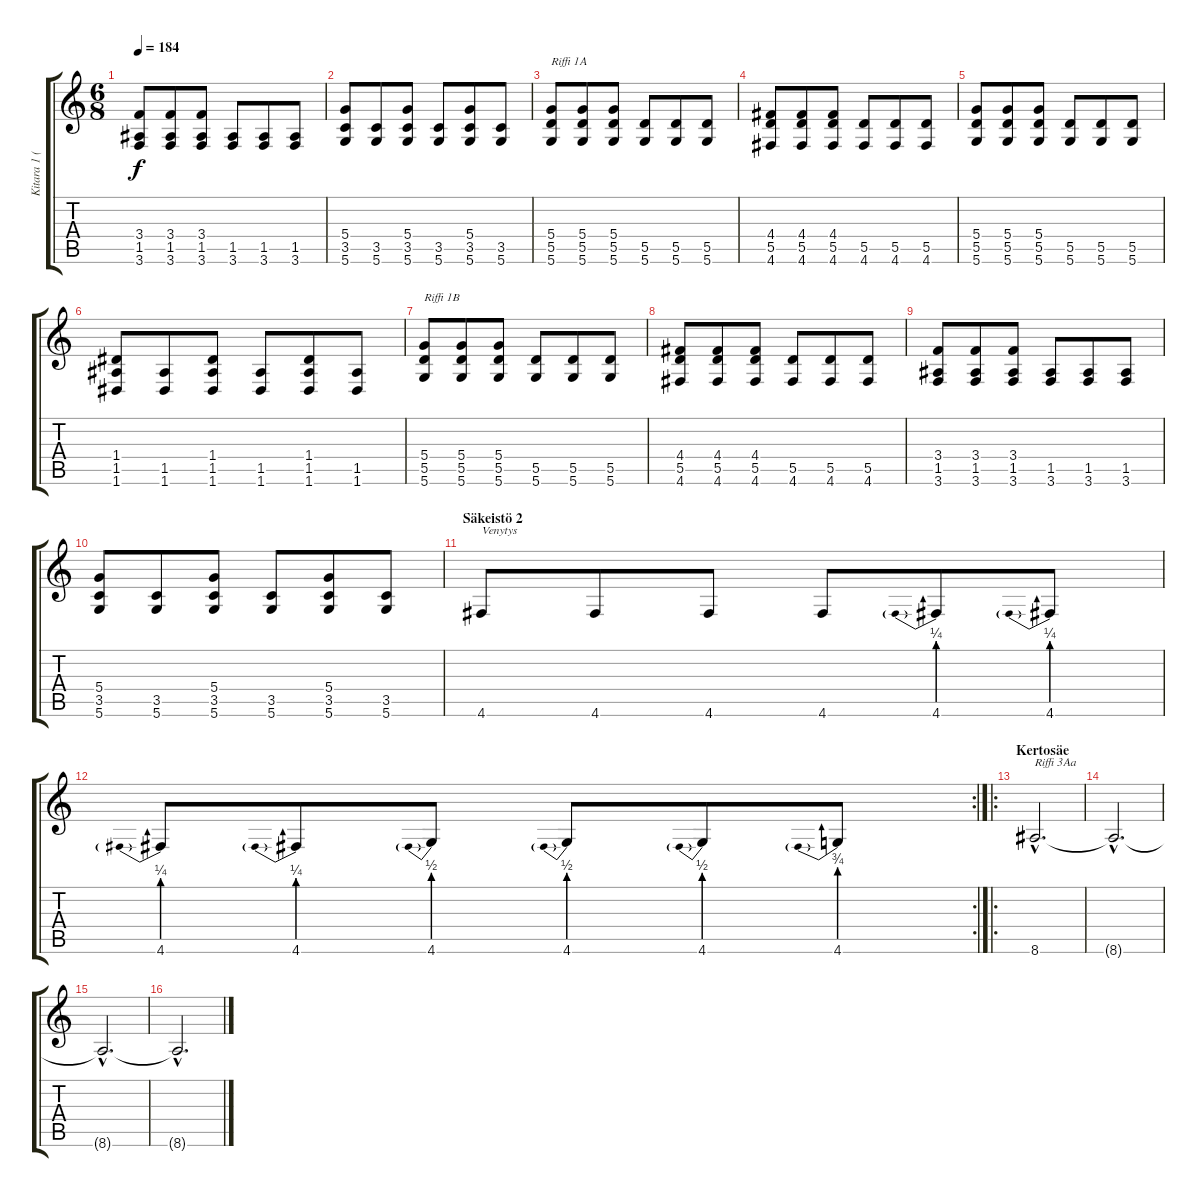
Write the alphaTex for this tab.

\track ("Kitara 1 (Kuisma)" "Kitara 1 (") {instrument distortionguitar}
\staff {score tabs}
\tuning (E4 B3 G3 D3 A2 D2) {hide}
\ts (6 8)
\tempo 184
\clef g2
\ks c
(3.4 1.5 3.6).8{dy f} (3.4 1.5 3.6).8 (3.4 1.5 3.6).8 (1.5 3.6).8 (1.5 3.6).8 (1.5 3.6).8 |
(5.4 3.5 5.6).8 (3.5 5.6).8 (5.4 3.5 5.6).8 (3.5 5.6).8 (5.4 3.5 5.6).8 (3.5 5.6).8 |
(5.4 5.5 5.6).8{txt "Riffi 1A"} (5.4 5.5 5.6).8 (5.4 5.5 5.6).8 (5.5 5.6).8 (5.5 5.6).8 (5.5 5.6).8 |
(4.4 5.5 4.6).8 (4.4 5.5 4.6).8 (4.4 5.5 4.6).8 (5.5 4.6).8 (5.5 4.6).8 (5.5 4.6).8 |
(5.4 5.5 5.6).8 (5.4 5.5 5.6).8 (5.4 5.5 5.6).8 (5.5 5.6).8 (5.5 5.6).8 (5.5 5.6).8 |
(1.4 1.5 1.6).8 (1.5 1.6).8 (1.4 1.5 1.6).8 (1.5 1.6).8 (1.4 1.5 1.6).8 (1.5 1.6).8 |
(5.4 5.5 5.6).8{txt "Riffi 1B"} (5.4 5.5 5.6).8 (5.4 5.5 5.6).8 (5.5 5.6).8 (5.5 5.6).8 (5.5 5.6).8 |
(4.4 5.5 4.6).8 (4.4 5.5 4.6).8 (4.4 5.5 4.6).8 (5.5 4.6).8 (5.5 4.6).8 (5.5 4.6).8 |
(3.4 1.5 3.6).8 (3.4 1.5 3.6).8 (3.4 1.5 3.6).8 (1.5 3.6).8 (1.5 3.6).8 (1.5 3.6).8 |
(5.4 3.5 5.6).8 (3.5 5.6).8 (5.4 3.5 5.6).8 (3.5 5.6).8 (5.4 3.5 5.6).8 (3.5 5.6).8 |
\section ("" "Säkeistö 2")
4.6.8{txt "Venytys"} 4.6.8 4.6.8 4.6.8 4.6{be (prebend 0 1 60 1)}.8 4.6{be (prebend 0 1 60 1)}.8 |
\rc 2
4.6{be (prebend 0 1 60 1)}.8 4.6{be (prebend 0 1 60 1)}.8 4.6{be (prebend 0 2 60 2)}.8 4.6{be (prebend 0 2 60 2)}.8 4.6{be (prebend 0 2 60 2)}.8 4.6{be (prebend 0 3 60 3)}.8 |
\ro
\section ("" "Kertosäe")
8.6{hac}.2{d txt "Riffi 3Aa"} |
8.6{hac t}.2{d} |
8.6{hac t}.2{d} |
8.6{hac t}.2{d}
